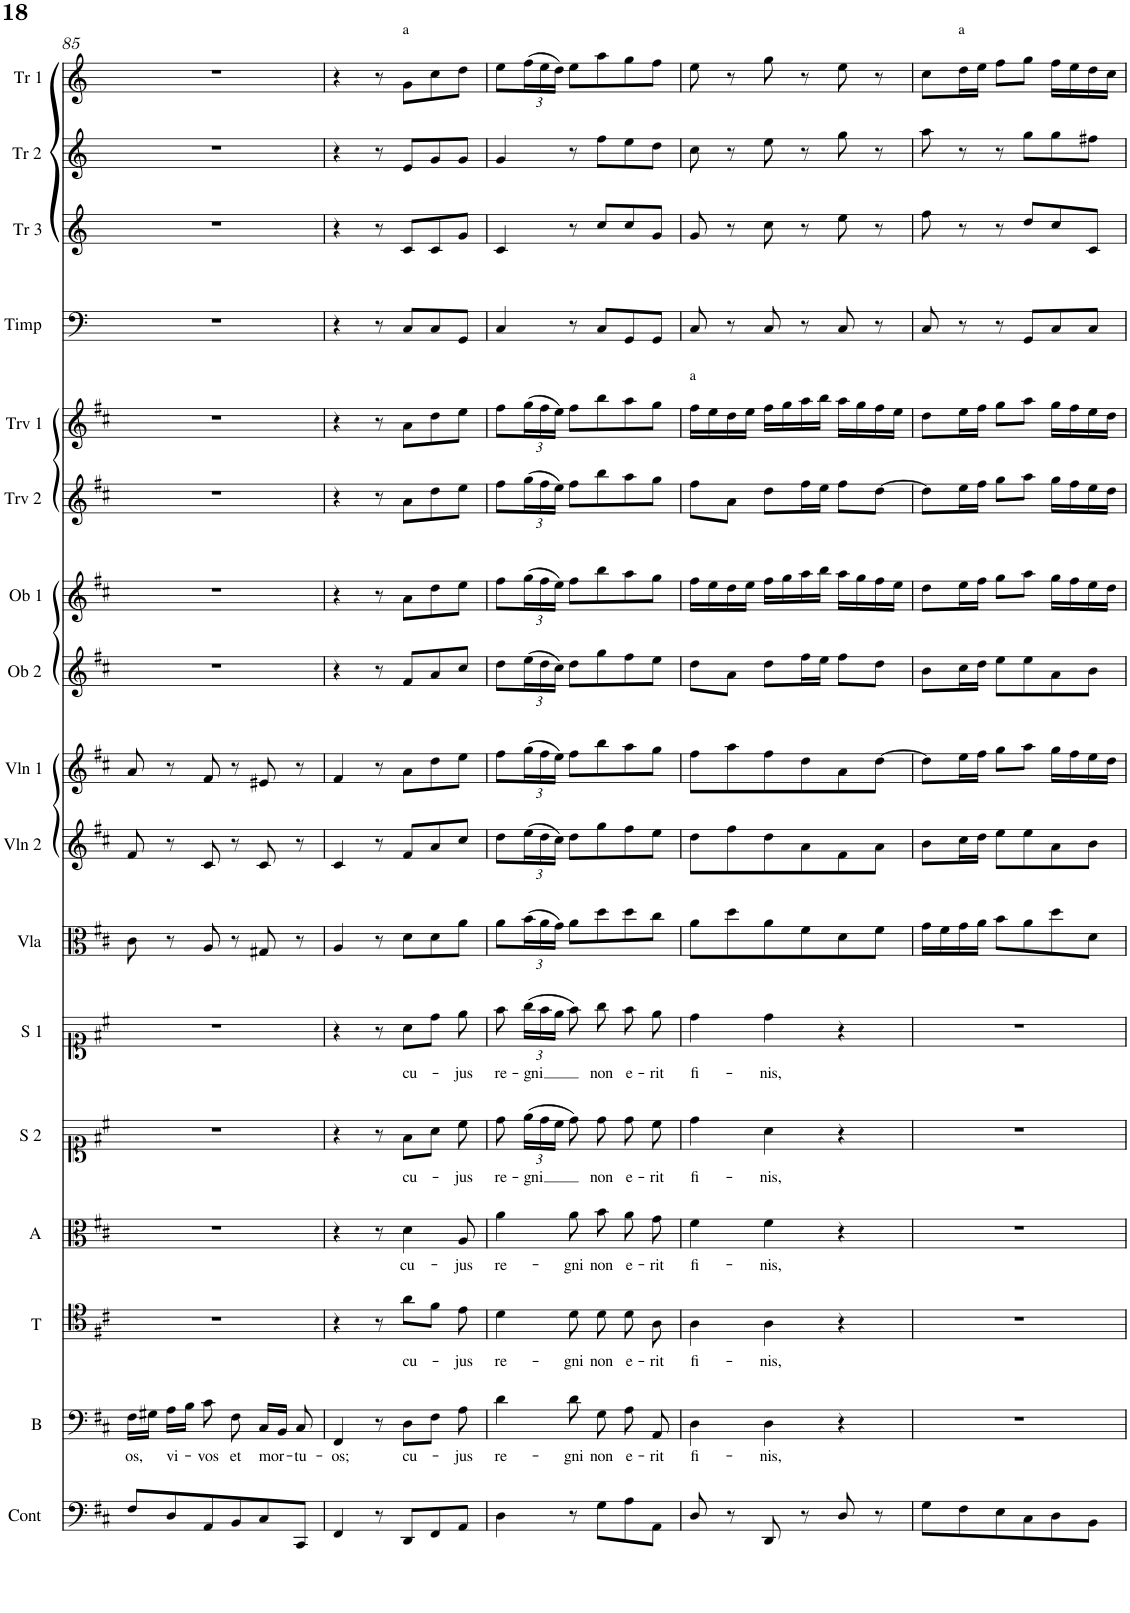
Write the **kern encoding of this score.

**kern	**kern	**text	**kern	**text	**kern	**text	**kern	**text	**kern	**text	**kern	**kern	**kern	**kern	**kern	**kern	**kern	**kern	**kern	**kern	**kern
*part17	*part16	*part16	*part15	*part15	*part14	*part14	*part13	*part13	*part12	*part12	*part11	*part10	*part9	*part8	*part7	*part6	*part5	*part4	*part3	*part2	*part1
*staff17	*staff16	*staff16	*staff15	*staff15	*staff14	*staff14	*staff13	*staff13	*staff12	*staff12	*staff11	*staff10	*staff9	*staff8	*staff7	*staff6	*staff5	*staff4	*staff3	*staff2	*staff1
*I"Continuo	*I"Bass	*	*I"Tenor	*	*I"Alto	*	*I"Soprano 2	*	*I"Soprano 1	*	*I"Viola	*I"Violin 2	*I"Violin 1	*I"Oboe 2	*I"Oboe 1	*I"Traverso 2	*I"Traverso 1	*I"Timpani	*I"Tromba 3	*I"Tromba 2	*I"Tromba 1
*I'Cont	*I'B	*	*I'T	*	*I'A	*	*I'S 2	*	*I'S 1	*	*I'Vla	*I'Vln 2	*I'Vln 1	*I'Ob 2	*I'Ob 1	*I'Trv 2	*I'Trv 1	*I'Timp	*I'Tr 3	*I'Tr 2	*I'Tr 1
!!LO:PB:g=z
*clefF4	*clefF4	*	*clefC4	*	*clefC3	*	*clefC1	*	*clefC1	*	*clefC3	*clefG2	*clefG2	*clefG2	*clefG2	*clefG2	*clefG2	*clefF4	*clefG2	*clefG2	*clefG2
*	*	*	*	*	*	*	*	*	*	*	*	*	*	*	*	*	*	*Trd-1c-2	*Trd-1c-2	*Trd-1c-2	*Trd-1c-2
*k[f#c#]	*k[f#c#]	*	*k[f#c#]	*	*k[f#c#]	*	*k[f#c#]	*	*k[f#c#]	*	*k[f#c#]	*k[f#c#]	*k[f#c#]	*k[f#c#]	*k[f#c#]	*k[f#c#]	*k[f#c#]	*k[]	*k[]	*k[]	*k[]
*M3/4	*M3/4	*	*M3/4	*	*M3/4	*	*M3/4	*	*M3/4	*	*M3/4	*M3/4	*M3/4	*M3/4	*M3/4	*M3/4	*M3/4	*M3/4	*M3/4	*M3/4	*M3/4
=85	=85	=85	=85	=85	=85	=85	=85	=85	=85	=85	=85	=85	=85	=85	=85	=85	=85	=85	=85	=85	=85
!	!	!LO:LY:b	!	!	!	!	!	!	!	!	!	!	!	!	!	!	!	!	!	!	!
8F#/L	16F#\LL	os,	2.r	.	2.r	.	2.r	.	2.r	.	8c#\	8f#/	8a/	2.r	2.r	2.r	2.r	2.r	2.r	2.r	2.r
.	16G#X\JJ	.	.	.	.	.	.	.	.	.	.	.	.	.	.	.	.	.	.	.	.
!	!	!LO:LY:b	!	!	!	!	!	!	!	!	!	!	!	!	!	!	!	!	!	!	!
8D/	16A\LL	vi-	.	.	.	.	.	.	.	.	8r	8r	8r	.	.	.	.	.	.	.	.
.	16B\JJ	.	.	.	.	.	.	.	.	.	.	.	.	.	.	.	.	.	.	.	.
!	!	!LO:LY:b	!	!	!	!	!	!	!	!	!	!	!	!	!	!	!	!	!	!	!
8AA/	8c#\	-vos	.	.	.	.	.	.	.	.	8A/	8c#/	8f#/	.	.	.	.	.	.	.	.
!	!	!LO:LY:b	!	!	!	!	!	!	!	!	!	!	!	!	!	!	!	!	!	!	!
8BB/	8F#\	et	.	.	.	.	.	.	.	.	8r	8r	8r	.	.	.	.	.	.	.	.
!	!	!LO:LY:b	!	!	!	!	!	!	!	!	!	!	!	!	!	!	!	!	!	!	!
8C#/	16C#/LL	mor-	.	.	.	.	.	.	.	.	8G#X/	8c#/	8e#X/	.	.	.	.	.	.	.	.
.	16BB/JJ	.	.	.	.	.	.	.	.	.	.	.	.	.	.	.	.	.	.	.	.
!	!	!LO:LY:b	!	!	!	!	!	!	!	!	!	!	!	!	!	!	!	!	!	!	!
8CC#/J	8C#/	-tu-	.	.	.	.	.	.	.	.	8r	8r	8r	.	.	.	.	.	.	.	.
=86	=86	=86	=86	=86	=86	=86	=86	=86	=86	=86	=86	=86	=86	=86	=86	=86	=86	=86	=86	=86	=86
!	!	!LO:LY:b	!	!	!	!	!	!	!	!	!	!	!	!	!	!	!	!	!	!	!
4FF#/	4FF#/	-os;	4r	.	4r	.	4r	.	4r	.	4A/	4c#/	4f#/	4r	4r	4r	4r	4r	4r	4r	4r
8r	8r	.	8r	.	8r	.	8r	.	8r	.	8r	8r	8r	8r	8r	8r	8r	8r	8r	8r	8r
!	!	!	!	!	!	!	!	!	!	!	!	!	!	!	!	!	!	!	!	!	!LO:TX:a:t=a
!	!	!LO:LY:b	!	!LO:LY:b	!	!LO:LY:b	!	!LO:LY:b	!	!LO:LY:b	!	!	!	!	!	!	!	!	!	!	!
8DD/L	8D\L	cu-	8a\L	cu-	4d\	cu-	8f#\L	cu-	8a\L	cu-	8d\L	8f#/L	8a\L	8f#/L	8a\L	8a\L	8a\L	8C/L	8c/L	8e/L	8g\L
8FF#/	8F#\J	.	8f#\J	.	.	.	8a\J	.	8dd\J	.	8d\	8a/	8dd\	8a/	8dd\	8dd\	8dd\	8C/	8c/	8g/	8cc\
!	!	!LO:LY:b	!	!LO:LY:b	!	!LO:LY:b	!	!LO:LY:b	!	!LO:LY:b	!	!	!	!	!	!	!	!	!	!	!
8AA/J	8A\	-jus	8e\	-jus	8A/	-jus	8cc#\	-jus	8ee\	-jus	8a\J	8cc#/J	8ee\J	8cc#/J	8ee\J	8ee\J	8ee\J	8GG/J	8g/J	8g/J	8dd\J
=87	=87	=87	=87	=87	=87	=87	=87	=87	=87	=87	=87	=87	=87	=87	=87	=87	=87	=87	=87	=87	=87
!	!	!LO:LY:b	!	!LO:LY:b	!	!LO:LY:b	!	!LO:LY:b	!	!LO:LY:b	!	!	!	!	!	!	!	!	!	!	!
4D\	4d\	re-	4d\	re-	4a\	re-	8dd\	re-	8ff#\	re-	8a\L	8dd\L	8ff#\L	8dd\L	8ff#\L	8ff#\L	8ff#\L	4C/	4c/	4g/	8ee\L
*	*	*	*	*	*	*	*Xbrackettup	*	*	*	*	*	*	*	*	*	*	*	*	*	*
!	!	!	!	!	!	!	!	!LO:LY:b	!	!	!	!	!	!	!	!	!	!	!	!	!
*	*	*	*	*	*	*	*	*	*Xbrackettup	*	*	*	*	*	*	*	*	*	*	*	*
!	!	!	!	!	!	!	!	!	!	!LO:LY:b	!	!	!	!	!	!	!	!	!	!	!
*	*	*	*	*	*	*	*	*	*	*	*Xbrackettup	*Xbrackettup	*Xbrackettup	*Xbrackettup	*Xbrackettup	*Xbrackettup	*Xbrackettup	*	*	*	*Xbrackettup
.	.	.	.	.	.	.	(24ee\LL	-gni	(24gg\LL	-gni	(24b\L	(24ee\L	(24gg\L	(24ee\L	(24gg\L	(24gg\L	(24gg\L	.	.	.	(24ff\L
.	.	.	.	.	.	.	24dd\	.	24ff#\	.	24a\	24dd\	24ff#\	24dd\	24ff#\	24ff#\	24ff#\	.	.	.	24ee\
.	.	.	.	.	.	.	24cc#\JJ	.	24ee\JJ	.	24g\JJ)	24cc#\JJ)	24ee\JJ)	24cc#\JJ)	24ee\JJ)	24ee\JJ)	24ee\JJ)	.	.	.	24dd\JJ)
!	!	!LO:LY:b	!	!LO:LY:b	!	!LO:LY:b	!	!	!	!	!	!	!	!	!	!	!	!	!	!	!
8r	8d\	-gni	8d\	-gni	8a\L	-gni	8dd\)	.	8ff#\)	.	8a\L	8dd\L	8ff#\L	8dd\L	8ff#\L	8ff#\L	8ff#\L	8r	8r	8r	8ee\L
!	!	!LO:LY:b	!	!LO:LY:b	!	!LO:LY:b	!	!LO:LY:b	!	!LO:LY:b	!	!	!	!	!	!	!	!	!	!	!
8G\L	8G\	non	8d\	non	8b\J	non	8dd\	non	8gg\	non	8dd\	8gg\	8bb\	8gg\	8bb\	8bb\	8bb\	8C/L	8cc/L	8ff\L	8aa\
!	!	!LO:LY:b	!	!LO:LY:b	!	!LO:LY:b	!	!LO:LY:b	!	!LO:LY:b	!	!	!	!	!	!	!	!	!	!	!
8A\	8A\	e-	8d\	e-	8a\L	e-	8dd\	e-	8ff#\	e-	8dd\	8ff#\	8aa\	8ff#\	8aa\	8aa\	8aa\	8GG/	8cc/	8ee\	8gg\
!	!	!LO:LY:b	!	!LO:LY:b	!	!LO:LY:b	!	!LO:LY:b	!	!LO:LY:b	!	!	!	!	!	!	!	!	!	!	!
8AA\J	8AA/	-rit	8A\	-rit	8g\J	-rit	8cc#\	-rit	8ee\	-rit	8cc#\J	8ee\J	8gg\J	8ee\J	8gg\J	8gg\J	8gg\J	8GG/J	8g/J	8dd\J	8ff\J
=88	=88	=88	=88	=88	=88	=88	=88	=88	=88	=88	=88	=88	=88	=88	=88	=88	=88	=88	=88	=88	=88
!	!	!	!	!	!	!	!	!	!	!	!	!	!	!	!	!	!LO:TX:a:t=a	!	!	!	!
!	!	!LO:LY:b	!	!LO:LY:b	!	!LO:LY:b	!	!LO:LY:b	!	!LO:LY:b	!	!	!	!	!	!	!	!	!	!	!
8D/	4D\	fi-	4A\	fi-	4f#\	fi-	4dd\	fi-	4dd\	fi-	8a\L	8dd\L	8ff#\L	8dd\L	16ff#\LL	8ff#\L	16ff#\LL	8C/	8g/	8cc\	8ee\
.	.	.	.	.	.	.	.	.	.	.	.	.	.	.	16ee\	.	16ee\	.	.	.	.
8r	.	.	.	.	.	.	.	.	.	.	8dd\	8ff#\	8aa\	8a\J	16dd\	8a\J	16dd\	8r	8r	8r	8r
.	.	.	.	.	.	.	.	.	.	.	.	.	.	.	16ee\JJ	.	16ee\JJ	.	.	.	.
!	!	!LO:LY:b	!	!LO:LY:b	!	!LO:LY:b	!	!LO:LY:b	!	!LO:LY:b	!	!	!	!	!	!	!	!	!	!	!
8DD/	4D\	-nis,	4A\	-nis,	4f#\	-nis,	4a\	-nis,	4dd\	-nis,	8a\	8dd\	8ff#\	8dd\L	16ff#\LL	8dd\L	16ff#\LL	8C/	8cc\	8ee\	8gg\
.	.	.	.	.	.	.	.	.	.	.	.	.	.	.	16gg\	.	16gg\	.	.	.	.
8r	.	.	.	.	.	.	.	.	.	.	8f#\	8a\	8dd\	16ff#\L	16aa\	16ff#\L	16aa\	8r	8r	8r	8r
.	.	.	.	.	.	.	.	.	.	.	.	.	.	16ee\JJ	16bb\JJ	16ee\JJ	16bb\JJ	.	.	.	.
8D/	4r	.	4r	.	4r	.	4r	.	4r	.	8d\	8f#\	8a\	8ff#\L	16aa\LL	8ff#\L	16aa\LL	8C/	8ee\	8gg\	8ee\
.	.	.	.	.	.	.	.	.	.	.	.	.	.	.	16gg\	.	16gg\	.	.	.	.
8r	.	.	.	.	.	.	.	.	.	.	8f#\J	8a\J	[8dd\J	8dd\J	16ff#\	[8dd\J	16ff#\	8r	8r	8r	8r
.	.	.	.	.	.	.	.	.	.	.	.	.	.	.	16ee\JJ	.	16ee\JJ	.	.	.	.
=89	=89	=89	=89	=89	=89	=89	=89	=89	=89	=89	=89	=89	=89	=89	=89	=89	=89	=89	=89	=89	=89
8G\L	2.r	.	2.r	.	2.r	.	2.r	.	2.r	.	16g\LL	8b\L	8dd\L]	8b\L	8dd\L	8dd\L]	8dd\L	8C/	8ff\	8aa\	8cc\L
.	.	.	.	.	.	.	.	.	.	.	16f#\	.	.	.	.	.	.	.	.	.	.
!	!	!	!	!	!	!	!	!	!	!	!	!	!	!	!	!	!	!	!	!	!LO:TX:a:t=a
8F#\	.	.	.	.	.	.	.	.	.	.	16g\	16cc#\L	16ee\L	16cc#\L	16ee\L	16ee\L	16ee\L	8r	8r	8r	16dd\L
.	.	.	.	.	.	.	.	.	.	.	16a\JJ	16dd\JJ	16ff#\JJ	16dd\JJ	16ff#\JJ	16ff#\JJ	16ff#\JJ	.	.	.	16ee\JJ
8E\	.	.	.	.	.	.	.	.	.	.	8b\L	8ee\L	8gg\L	8ee\L	8gg\L	8gg\L	8gg\L	8r	8r	8r	8ff\L
8C#\	.	.	.	.	.	.	.	.	.	.	8a\	8ee\	8aa\J	8ee\	8aa\J	8aa\J	8aa\J	8GG/L	8dd/L	8gg\L	8gg\J
8D\	.	.	.	.	.	.	.	.	.	.	8dd\	8a\	16gg\LL	8a\	16gg\LL	16gg\LL	16gg\LL	8C/	8cc/	8gg\	16ff\LL
.	.	.	.	.	.	.	.	.	.	.	.	.	16ff#\	.	16ff#\	16ff#\	16ff#\	.	.	.	16ee\
8BB\J	.	.	.	.	.	.	.	.	.	.	8d\J	8b\J	16ee\	8b\J	16ee\	16ee\	16ee\	8C/J	8c/J	8ff#X\J	16dd\
.	.	.	.	.	.	.	.	.	.	.	.	.	16dd\JJ	.	16dd\JJ	16dd\JJ	16dd\JJ	.	.	.	16cc\JJ
=	=	=	=	=	=	=	=	=	=	=	=	=	=	=	=	=	=	=	=	=	=
*-	*-	*-	*-	*-	*-	*-	*-	*-	*-	*-	*-	*-	*-	*-	*-	*-	*-	*-	*-	*-	*-
